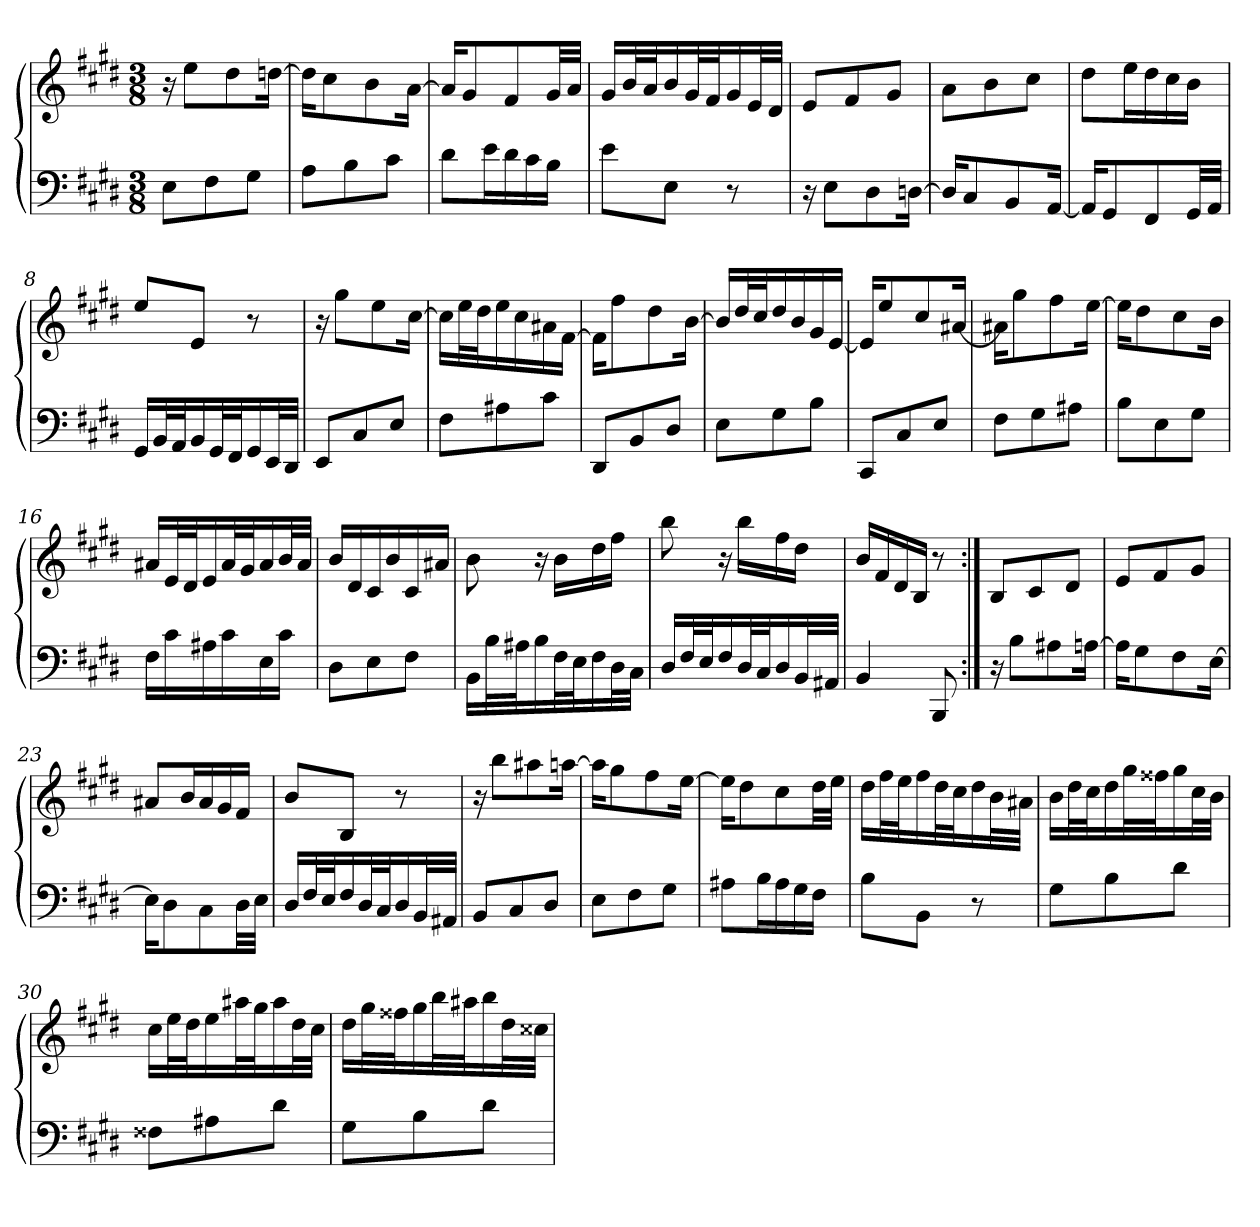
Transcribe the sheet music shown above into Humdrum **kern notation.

**kern	**kern
*part2	*part1
*staff2	*staff1
*clefF4	*clefG2
*k[f#c#g#d#]	*k[f#c#g#d#]
*E:	*E:
*M3/8	*M3/8
=1	=1
8EL	16r
.	8eeL
8F#	.
.	8dd#
8G#J	.
.	[16ddnJ
=2	=2
8AL	16ddnL]
.	8cc#
8B	.
.	8b
8c#J	.
.	[16aJ
=3	=3
8d#L	16aL]
.	8g#
16e	.
16d#	8f#
16c#	.
16BJ	32g#
.	32aJ
=4	=4
8eL	16g#L
.	32b
.	32a
8EJ	16b
.	32g#
.	32f#
8r	16g#
.	32e
.	32d#J
=5	=5
16r	8eL
8EL	.
.	8f#
8D#	.
.	8g#J
[16DnJ	.
=6	=6
16DnL]	8aL
8C#	.
.	8b
8BB	.
.	8cc#J
[16AAJ	.
=7	=7
16AAL]	8dd#L
8GG#	.
.	16ee
8FF#	16dd#
.	16cc#
32GG#	16bJ
32AAJ	.
=8	=8
16GG#L	8eeL
32BB	.
32AA	.
16BB	8eJ
32GG#	.
32FF#	.
16GG#	8r
32EE	.
32DD#J	.
=9	=9
8EEL	16r
.	8gg#L
8C#	.
.	8ee
8EJ	.
.	[16cc#J
=10	=10
8F#L	16cc#L]
.	32ee
.	32dd#
8A#X	16ee
.	16cc#
8c#J	16a#X
.	[16f#J
=11	=11
8DD#L	16f#L]
.	8ff#
8BB	.
.	8dd#
8D#J	.
.	[16bJ
=12	=12
8EL	16bL]
.	32dd#
.	32cc#
8G#	16dd#
.	16b
8BJ	16g#
.	[16eJ
=13	=13
8CC#L	16eL]
.	8ee
8C#	.
.	8cc#
8EJ	.
.	[16a#XJ
=14	=14
8F#L	16a#XL]
.	8gg#
8G#	.
.	8ff#
8A#XJ	.
.	[16eeJ
=15	=15
8BL	16eeL]
.	8dd#
8E	.
.	8cc#
8G#J	.
.	16bJ
=16	=16
16F#L	16a#XL
16c#	32e
.	32d#
16A#X	16e
16c#	32a#
.	32g#
16E	16a#
16c#J	32b
.	32a#J
=17	=17
8D#L	16bL
.	16d#
8E	16c#
.	16b
8F#J	16c#
.	16a#XJ
=18	=18
16BBL	8b
32B	.
32A#X	.
16B	16r
32F#	16bL
32E	.
16F#	16dd#
32D#	16ff#J
32C#J	.
=19	=19
16D#L	8bb
32F#	.
32E	.
16F#	16r
32D#	16bbL
32C#	.
16D#	16ff#
32BB	16dd#J
32AA#XJ	.
=20	=20
4BB	16bL
.	16f#
.	16d#
.	16BJ
8BBB	8r
=21:|!	=21:|!
16r	8BL
8BL	.
.	8c#
8A#X	.
.	8d#J
[16AnJ	.
=22	=22
16AL]	8eL
8G#	.
.	8f#
8F#	.
.	8g#J
[16EJ	.
=23	=23
16EL]	8a#XL
8D#	.
.	16b
8C#	16a#
.	16g#
32D#	16f#J
32EJ	.
=24	=24
16D#L	8bL
32F#	.
32E	.
16F#	8BJ
32D#	.
32C#	.
16D#	8r
32BB	.
32AA#XJ	.
=25	=25
8BBL	16r
.	8bbL
8C#	.
.	8aa#X
8D#J	.
.	[16aanJ
=26	=26
8EL	16aaL]
.	8gg#
8F#	.
.	8ff#
8G#J	.
.	[16eeJ
=27	=27
8A#XL	16eeL]
.	8dd#
16B	.
16A#	8cc#
16G#	.
16F#J	32dd#
.	32eeJ
=28	=28
8BL	16dd#L
.	32ff#
.	32ee
8BBJ	16ff#
.	32dd#
.	32cc#
8r	16dd#
.	32b
.	32a#XJ
=29	=29
8G#L	16bL
.	32dd#
.	32cc#
8B	16dd#
.	32gg#
.	32ff##X
8d#J	16gg#
.	32cc#
.	32bJ
=30	=30
8F##XL	16cc#L
.	32ee
.	32dd#
8A#X	16ee
.	32aa#X
.	32gg#
8d#J	16aa#
.	32dd#
.	32cc#J
=31	=31
8G#L	16dd#L
.	32gg#
.	32ff##X
8B	16gg#
.	32bb
.	32aa#X
8d#J	16bb
.	32dd#
.	32cc##XJ
=	=
*-	*-
